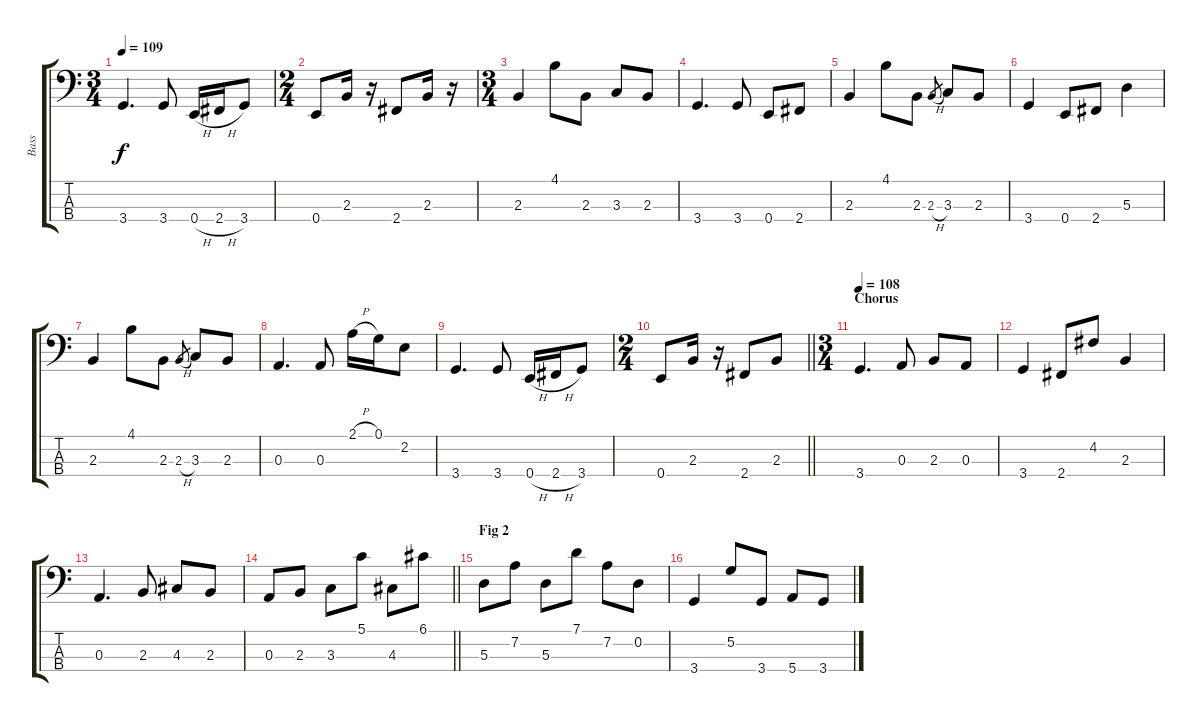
\track ("Bass" "Bass") {instrument electricbasspick}
\staff {score tabs}
\tuning (G2 D2 A1 E1) {hide}
\ts (3 4)
\tempo 109
\clef f4
\ks c
3.4.4{d dy f} 3.4.8 0.4{h}.16 2.4{h}.16 3.4.8 |
\ts (2 4)
0.4.8 2.3.16 r.16 2.4.8 2.3.16 r.16 |
\ts (3 4)
2.3.4 4.1.8 2.3.8 3.3.8 2.3.8 |
3.4.4{d} 3.4.8 0.4.8 2.4.8 |
2.3.4 4.1.8 2.3.8 2.3{h}.8{gr} 3.3.8 2.3.8 |
3.4.4 0.4.8 2.4.8 5.3.4 |
2.3.4 4.1.8 2.3.8 2.3{h}.8{gr} 3.3.8 2.3.8 |
0.3.4{d} 0.3.8 2.1{h}.16 0.1.16 2.2.8 |
3.4.4{d} 3.4.8 0.4{h}.16 2.4{h}.16 3.4.8 |
\ts (2 4)
\barLineRight lightlight
0.4.8 2.3.16 r.16 2.4.8 2.3.8 |
\ts (3 4)
\section ("" "Chorus")
\tempo 108
3.4.4{d} 0.3.8 2.3.8 0.3.8 |
3.4.4 2.4.8 4.2.8 2.3.4 |
0.3.4{d} 2.3.8 4.3.8 2.3.8 |
\barLineRight lightlight
0.3.8 2.3.8 3.3.8 5.1.8 4.3.8 6.1.8 |
\section ("" "Fig 2")
5.3.8 7.2.8 5.3.8 7.1.8 7.2.8 0.2.8 |
3.4.4 5.2.8 3.4.8 5.4.8 3.4.8
